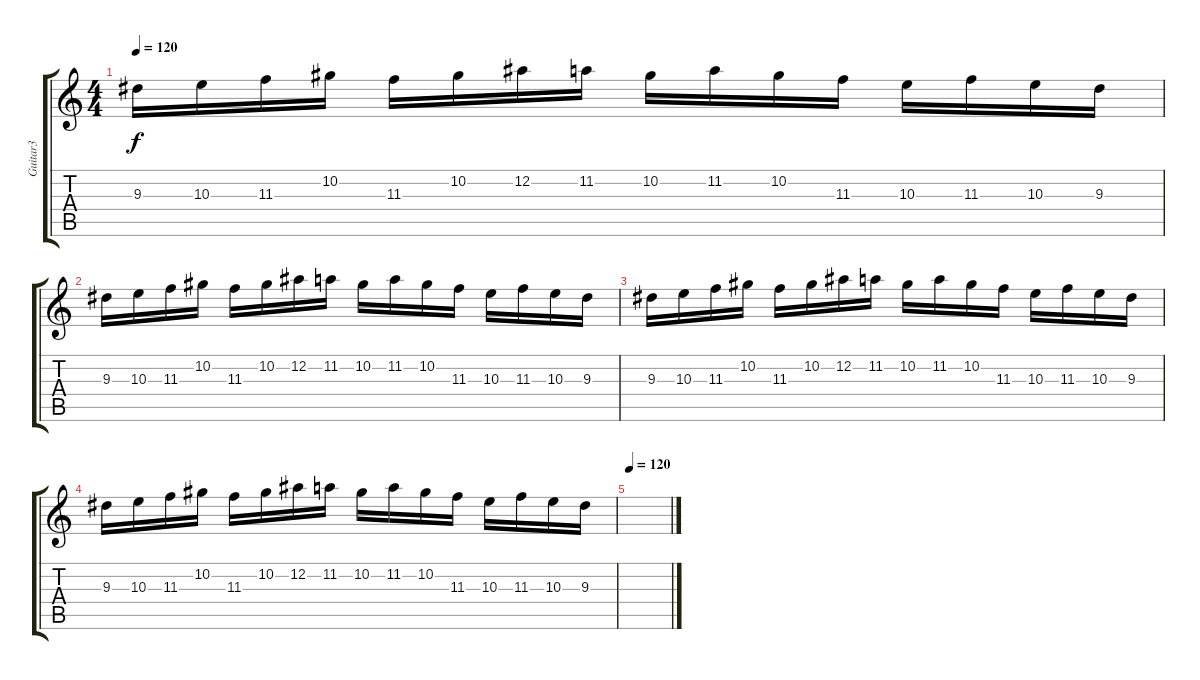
\track ("Guitar3" "Guitar3") {instrument overdrivenguitar}
\staff {score tabs}
\tuning (Eb4 Bb3 Gb3 Db3 Ab2 Eb2) {hide}
\ts (4 4)
\tempo 120
\clef g2
\ks c
9.3.16{dy f volume 13 balance 6} 10.3.16 11.3.16 10.2.16 11.3.16 10.2.16 12.2.16 11.2.16 10.2.16 11.2.16 10.2.16 11.3.16 10.3.16 11.3.16 10.3.16 9.3.16 |
9.3.16 10.3.16 11.3.16 10.2.16 11.3.16 10.2.16 12.2.16 11.2.16 10.2.16 11.2.16 10.2.16 11.3.16 10.3.16 11.3.16 10.3.16 9.3.16 |
9.3.16 10.3.16 11.3.16 10.2.16 11.3.16 10.2.16 12.2.16 11.2.16 10.2.16 11.2.16 10.2.16 11.3.16 10.3.16 11.3.16 10.3.16 9.3.16 |
9.3.16 10.3.16 11.3.16 10.2.16 11.3.16 10.2.16 12.2.16 11.2.16 10.2.16 11.2.16 10.2.16 11.3.16 10.3.16 11.3.16 10.3.16 9.3.16 |
\tempo 120
